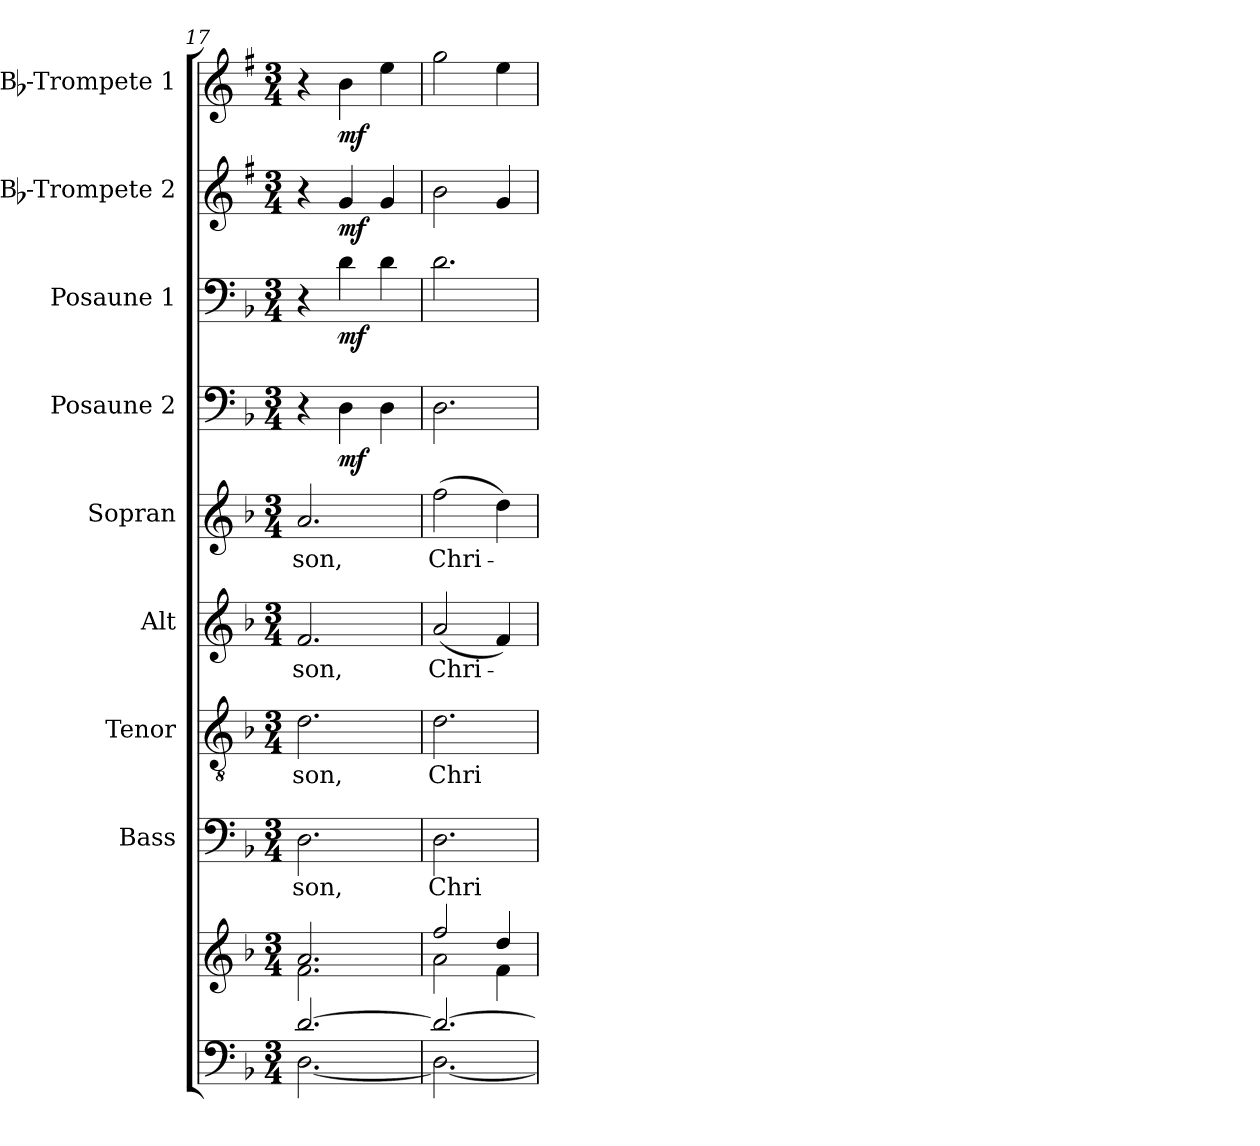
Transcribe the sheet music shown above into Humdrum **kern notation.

**kern	**kern	**kern	**text	**kern	**text	**kern	**text	**kern	**text	**kern	**dynam	**kern	**dynam	**kern	**dynam	**kern	**dynam
*part9	*part9	*part8	*part8	*part7	*part7	*part6	*part6	*part5	*part5	*part4	*part4	*part3	*part3	*part2	*part2	*part1	*part1
*staff10	*staff9	*staff8	*staff8	*staff7	*staff7	*staff6	*staff6	*staff5	*staff5	*staff4	*staff4	*staff3	*staff3	*staff2	*staff2	*staff1	*staff1
*	*	*I"Bass	*	*I"Tenor	*	*I"Alt	*	*I"Sopran	*	*I"Posaune 2	*	*I"Posaune 1	*	*I"Bb-Trompete 2	*	*I"Bb-Trompete 1	*
*	*	*I'B.	*	*I'T.	*	*I'A.	*	*I'S.	*	*I'Pos. 2	*	*I'Pos. 1	*	*I'Bb Trp. 2	*	*I'Bb Trp. 1	*
*clefF4	*clefG2	*clefF4	*	*clefGv2	*	*clefG2	*	*clefG2	*	*clefF4	*	*clefF4	*	*clefG2	*	*clefG2	*
*	*	*	*	*	*	*	*	*	*	*	*	*	*	*ITrd1c2	*	*ITrd1c2	*
*k[b-]	*k[b-]	*k[b-]	*	*k[b-]	*	*k[b-]	*	*k[b-]	*	*k[b-]	*	*k[b-]	*	*k[b-]	*	*k[b-]	*
*F:	*F:	*F:	*	*F:	*	*F:	*	*F:	*	*F:	*	*F:	*	*F:	*	*F:	*
*M3/4	*M3/4	*M3/4	*	*M3/4	*	*M3/4	*	*M3/4	*	*M3/4	*	*M3/4	*	*M3/4	*	*M3/4	*
=17	=17	=17	=17	=17	=17	=17	=17	=17	=17	=17	=17	=17	=17	=17	=17	=17	=17
*^	*^	*	*	*	*	*	*	*	*	*	*	*	*	*	*	*	*
!	!	!	!	!	!LO:LY:b	!	!LO:LY:b	!	!LO:LY:b	!	!LO:LY:b	!	!	!	!	!	!	!	!
[>2.d/	[<2.D\	2.a/	2.f\	2.D\	-son,	2.d\	-son,	2.f/	-son,	2.a/	-son,	4r	.	4r	.	4r	.	4r	.
!	!	!	!	!	!	!	!	!	!	!	!	!	!LO:DY:b	!	!LO:DY:b	!	!LO:DY:b	!	!LO:DY:b
.	.	.	.	.	.	.	.	.	.	.	.	4D\	mf	4d\	mf	4f/	mf	4a\	mf
.	.	.	.	.	.	.	.	.	.	.	.	4D\	.	4d\	.	4f/	.	4dd\	.
=18	=18	=18	=18	=18	=18	=18	=18	=18	=18	=18	=18	=18	=18	=18	=18	=18	=18	=18	=18
!	!	!	!	!	!LO:LY:b	!	!LO:LY:b	!	!LO:LY:b	!	!LO:LY:b	!	!	!	!	!	!	!	!
2.d/_	2.D\_	2ff/	2a\	2.D\	Chri-	2.d\	Chri-	(<2a/	Chri-	(>2ff\	Chri-	2.D\	.	2.d\	.	2a\	.	2ff\	.
.	.	4dd/	4f\	.	.	.	.	4f/)	.	4dd\)	.	.	.	.	.	4f/	.	4dd\	.
*v	*v	*	*	*	*	*	*	*	*	*	*	*	*	*	*	*	*	*	*
*	*v	*v	*	*	*	*	*	*	*	*	*	*	*	*	*	*	*	*
=	=	=	=	=	=	=	=	=	=	=	=	=	=	=	=	=	=
*-	*-	*-	*-	*-	*-	*-	*-	*-	*-	*-	*-	*-	*-	*-	*-	*-	*-
